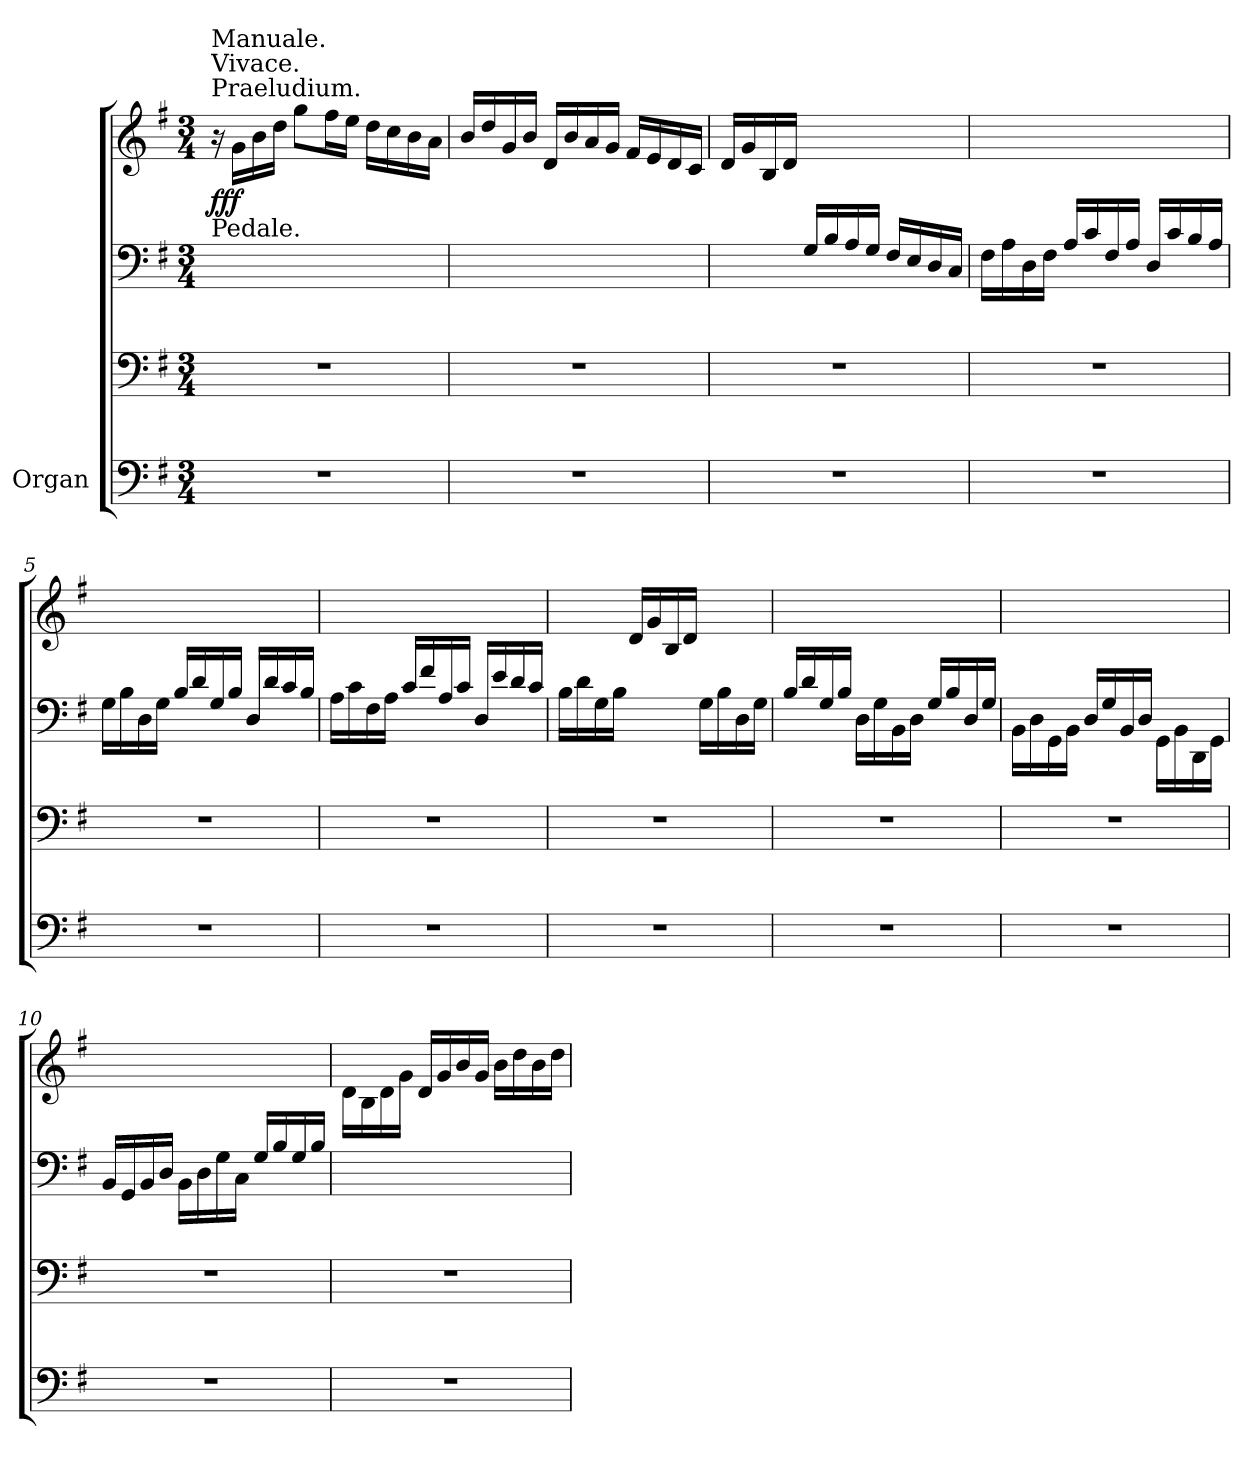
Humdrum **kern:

**kern	**kern	**kern	**kern	**dynam
*part2	*part1	*part1	*part1	*part1
*staff4	*staff3	*staff2	*staff1	*staff1/2/3
*I"Organ	*	*	*	*
*clefF4	*clefF4	*clefF4	*clefG2	*
*k[f#]	*k[f#]	*k[f#]	*k[f#]	*
*M3/4	*M3/4	*M3/4	*M3/4	*
*MM80	*MM80	*MM80	*MM80	*
=1	=1	=1	=1	=1
!	!	!	!LO:TX:a:t=Praeludium.	!
!	!	!	!LO:TX:a:t=Vivace.	!
!	!	!	!LO:TX:a:t=Manuale.	!
!	!	!	!LO:TX:b:t=Pedale.	!
!	!	!	!	!LO:DY:b
2.r	2.r	2.ryy	16r	fff
.	.	.	16g\LL	.
.	.	.	16b\	.
.	.	.	16dd\JJ	.
.	.	.	8gg\L	.
.	.	.	16ff#\L	.
.	.	.	16ee\JJ	.
.	.	.	16dd\LL	.
.	.	.	16cc\	.
.	.	.	16b\	.
.	.	.	16a\JJ	.
=2	=2	=2	=2	=2
2.r	2.r	2.ryy	16b/LL	.
.	.	.	16dd/	.
.	.	.	16g/	.
.	.	.	16b/JJ	.
.	.	.	16d/LL	.
.	.	.	16b/	.
.	.	.	16a/	.
.	.	.	16g/JJ	.
.	.	.	16f#/LL	.
.	.	.	16e/	.
.	.	.	16d/	.
.	.	.	16c/JJ	.
=3	=3	=3	=3	=3
2.r	2.r	4ryy	16d/LL	.
.	.	.	16g/	.
.	.	.	16B/	.
.	.	.	16d/JJ	.
.	.	16G/LL	2ryy	.
.	.	16B/	.	.
.	.	16A/	.	.
.	.	16G/JJ	.	.
.	.	16F#/LL	.	.
.	.	16E/	.	.
.	.	16D/	.	.
.	.	16C/JJ	.	.
=4	=4	=4	=4	=4
2.r	2.r	16F#\LL	2.ryy	.
.	.	16A\	.	.
.	.	16D\	.	.
.	.	16F#\JJ	.	.
.	.	16A/LL	.	.
.	.	16c/	.	.
.	.	16F#/	.	.
.	.	16A/JJ	.	.
.	.	16D/LL	.	.
.	.	16c/	.	.
.	.	16B/	.	.
.	.	16A/JJ	.	.
=5	=5	=5	=5	=5
2.r	2.r	16G\LL	2.ryy	.
.	.	16B\	.	.
.	.	16D\	.	.
.	.	16G\JJ	.	.
.	.	16B/LL	.	.
.	.	16d/	.	.
.	.	16G/	.	.
.	.	16B/JJ	.	.
.	.	16D/LL	.	.
.	.	16d/	.	.
.	.	16c/	.	.
.	.	16B/JJ	.	.
!!LO:LB:g=z
=6	=6	=6	=6	=6
2.r	2.r	16A\LL	2.ryy	.
.	.	16c\	.	.
.	.	16F#\	.	.
.	.	16A\JJ	.	.
.	.	16c/LL	.	.
.	.	16f#/	.	.
.	.	16A/	.	.
.	.	16c/JJ	.	.
.	.	16D/LL	.	.
.	.	16e/	.	.
.	.	16d/	.	.
.	.	16c/JJ	.	.
=7	=7	=7	=7	=7
2.r	2.r	16B\LL	4ryy	.
.	.	16d\	.	.
.	.	16G\	.	.
.	.	16B\JJ	.	.
.	.	4ryy	16d/LL	.
.	.	.	16g/	.
.	.	.	16B/	.
.	.	.	16d/JJ	.
.	.	16G\LL	4ryy	.
.	.	16B\	.	.
.	.	16D\	.	.
.	.	16G\JJ	.	.
=8	=8	=8	=8	=8
2.r	2.r	16B/LL	2.ryy	.
.	.	16d/	.	.
.	.	16G/	.	.
.	.	16B/JJ	.	.
.	.	16D\LL	.	.
.	.	16G\	.	.
.	.	16BB\	.	.
.	.	16D\JJ	.	.
.	.	16G/LL	.	.
.	.	16B/	.	.
.	.	16D/	.	.
.	.	16G/JJ	.	.
=9	=9	=9	=9	=9
2.r	2.r	16BB\LL	2.ryy	.
.	.	16D\	.	.
.	.	16GG\	.	.
.	.	16BB\JJ	.	.
.	.	16D/LL	.	.
.	.	16G/	.	.
.	.	16BB/	.	.
.	.	16D/JJ	.	.
.	.	16GG\LL	.	.
.	.	16BB\	.	.
.	.	16DD\	.	.
.	.	16GG\JJ	.	.
=10	=10	=10	=10	=10
2.r	2.r	16BB/LL	2.ryy	.
.	.	16GG/	.	.
.	.	16BB/	.	.
.	.	16D/JJ	.	.
.	.	16BB\LL	.	.
.	.	16D\	.	.
.	.	16G\	.	.
.	.	16C\JJ	.	.
.	.	16G/LL	.	.
.	.	16B/	.	.
.	.	16G/	.	.
.	.	16B/JJ	.	.
!!LO:LB:g=z
=11	=11	=11	=11	=11
2.r	2.r	2.ryy	16d\LL	.
.	.	.	16B\	.
.	.	.	16d\	.
.	.	.	16g\JJ	.
.	.	.	16d/LL	.
.	.	.	16g/	.
.	.	.	16b/	.
.	.	.	16g/JJ	.
.	.	.	16b\LL	.
.	.	.	16dd\	.
.	.	.	16b\	.
.	.	.	16dd\JJ	.
=	=	=	=	=
*-	*-	*-	*-	*-
